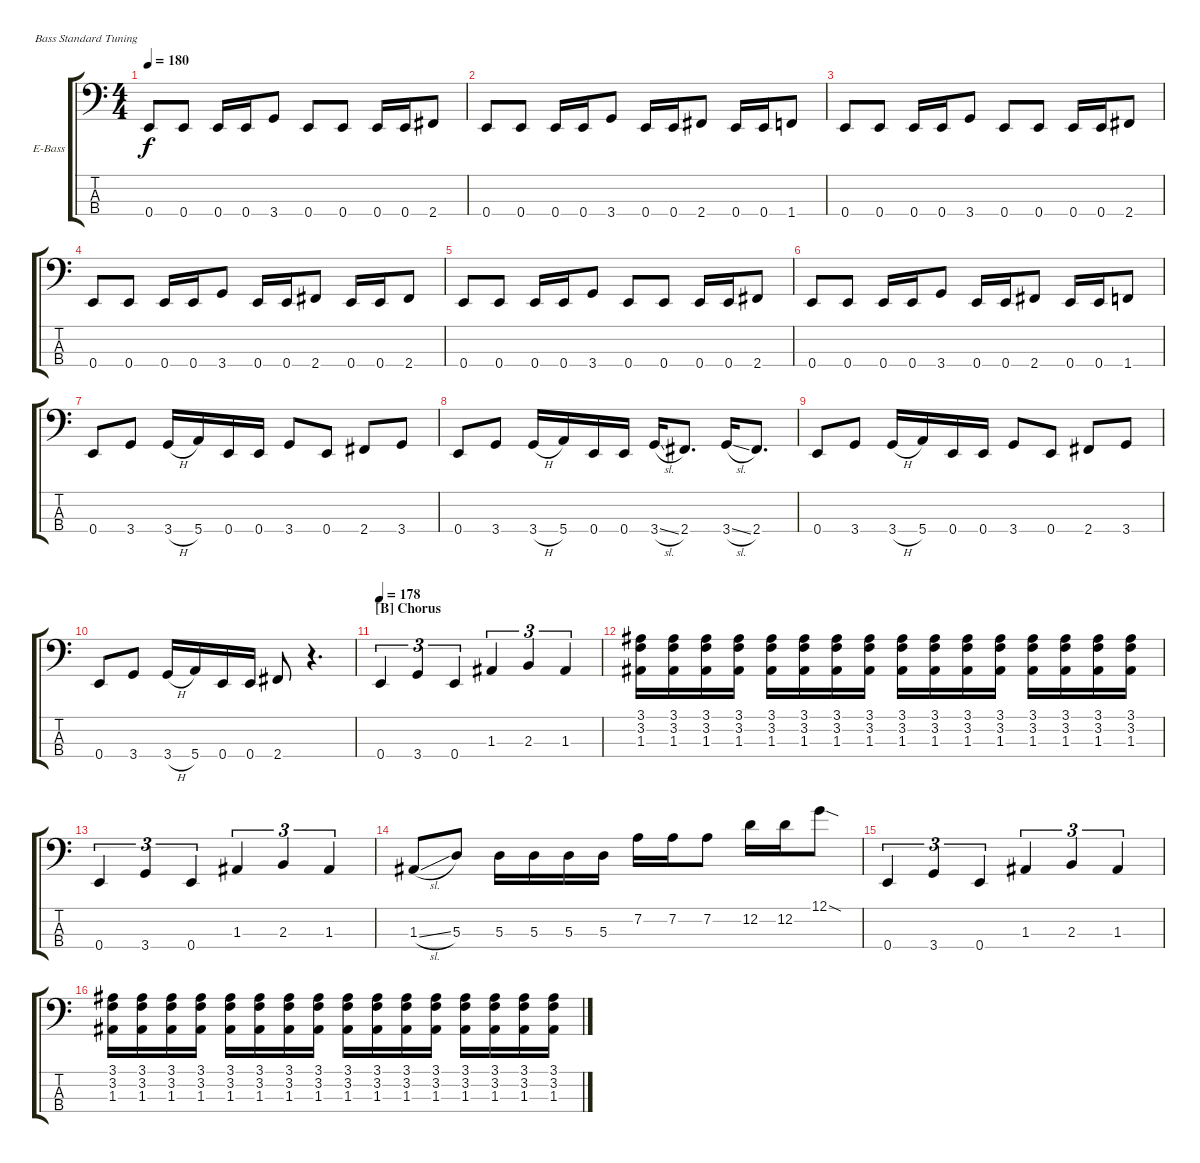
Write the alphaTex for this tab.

\bracketExtendMode groupsimilarinstruments
\firstSystemTrackNameOrientation horizontal
\otherSystemsTrackNameOrientation horizontal
\track ("Bass" "E-Bass") {instrument electricbassfinger}
\staff {score tabs}
\tuning (G2 D2 A1 E1)
\ts (4 4)
\tempo 180
\clef f4
\ks c
0.4.8{dy f} 0.4.8 0.4.16 0.4.16 3.4.8 0.4.8 0.4.8 0.4.16 0.4.16 2.4.8 |
0.4.8 0.4.8 0.4.16 0.4.16 3.4.8 0.4.16 0.4.16 2.4.8 0.4.16 0.4.16 1.4.8 |
0.4.8 0.4.8 0.4.16 0.4.16 3.4.8 0.4.8 0.4.8 0.4.16 0.4.16 2.4.8 |
0.4.8 0.4.8 0.4.16 0.4.16 3.4.8 0.4.16 0.4.16 2.4.8 0.4.16 0.4.16 2.4.8 |
0.4.8 0.4.8 0.4.16 0.4.16 3.4.8 0.4.8 0.4.8 0.4.16 0.4.16 2.4.8 |
0.4.8 0.4.8 0.4.16 0.4.16 3.4.8 0.4.16 0.4.16 2.4.8 0.4.16 0.4.16 1.4.8 |
0.4.8 3.4.8 3.4{h}.16 5.4.16 0.4.16 0.4.16 3.4.8 0.4.8 2.4.8 3.4.8 |
0.4.8 3.4.8 3.4{h}.16 5.4.16 0.4.16 0.4.16 3.4{sl}.16 2.4.8{d} 3.4{sl}.16 2.4.8{d} |
0.4.8 3.4.8 3.4{h}.16 5.4.16 0.4.16 0.4.16 3.4.8 0.4.8 2.4.8 3.4.8 |
0.4.8 3.4.8 3.4{h}.16 5.4.16 0.4.16 0.4.16 2.4.8 r.4{d} |
\section ("B" "Chorus")
\tempo 178
0.4.4{tu (3 2)} 3.4.4{tu (3 2)} 0.4.4{tu (3 2)} 1.3.4{tu (3 2)} 2.3.4{tu (3 2)} 1.3.4{tu (3 2)} |
(1.3 3.2 3.1).16 (1.3 3.2 3.1).16 (1.3 3.2 3.1).16 (1.3 3.2 3.1).16 (1.3 3.2 3.1).16 (1.3 3.2 3.1).16 (1.3 3.2 3.1).16 (1.3 3.2 3.1).16 (1.3 3.2 3.1).16 (1.3 3.2 3.1).16 (1.3 3.2 3.1).16 (1.3 3.2 3.1).16 (1.3 3.2 3.1).16 (1.3 3.2 3.1).16 (1.3 3.2 3.1).16 (1.3 3.2 3.1).16 |
0.4.4{tu (3 2)} 3.4.4{tu (3 2)} 0.4.4{tu (3 2)} 1.3.4{tu (3 2)} 2.3.4{tu (3 2)} 1.3.4{tu (3 2)} |
1.3{sl}.8 5.3.8 5.3.16 5.3.16 5.3.16 5.3.16 7.2.16 7.2.16 7.2.8 12.2.16 12.2.16 12.1{sod}.8 |
0.4.4{tu (3 2)} 3.4.4{tu (3 2)} 0.4.4{tu (3 2)} 1.3.4{tu (3 2)} 2.3.4{tu (3 2)} 1.3.4{tu (3 2)} |
(1.3 3.2 3.1).16 (1.3 3.2 3.1).16 (1.3 3.2 3.1).16 (1.3 3.2 3.1).16 (1.3 3.2 3.1).16 (1.3 3.2 3.1).16 (1.3 3.2 3.1).16 (1.3 3.2 3.1).16 (1.3 3.2 3.1).16 (1.3 3.2 3.1).16 (1.3 3.2 3.1).16 (1.3 3.2 3.1).16 (1.3 3.2 3.1).16 (1.3 3.2 3.1).16 (1.3 3.2 3.1).16 (1.3 3.2 3.1).16
